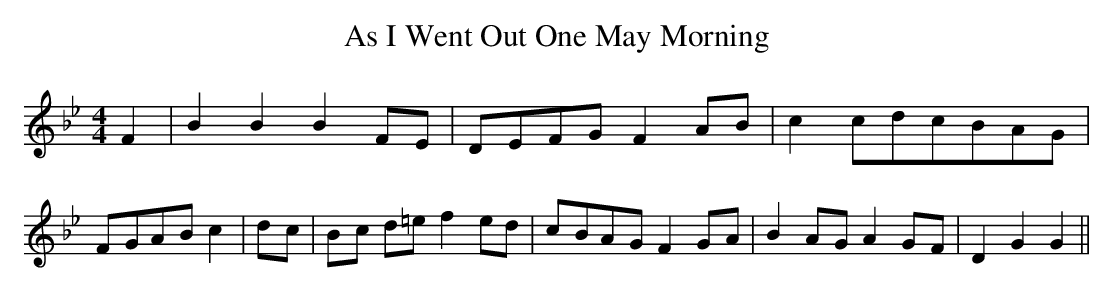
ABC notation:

X:1
T:As I Went Out One May Morning
M:4/4
L:1/8
K:Bb
 F2| B2 B2 B2F-E|D-EF-G F2A-B| c2c-dc-BA-G|F-GA-B c2|d-c|B-c d=e f2 ed|\
c-BA-G F2G-A| B2A-G A2G-F| D2 G2 G2||
